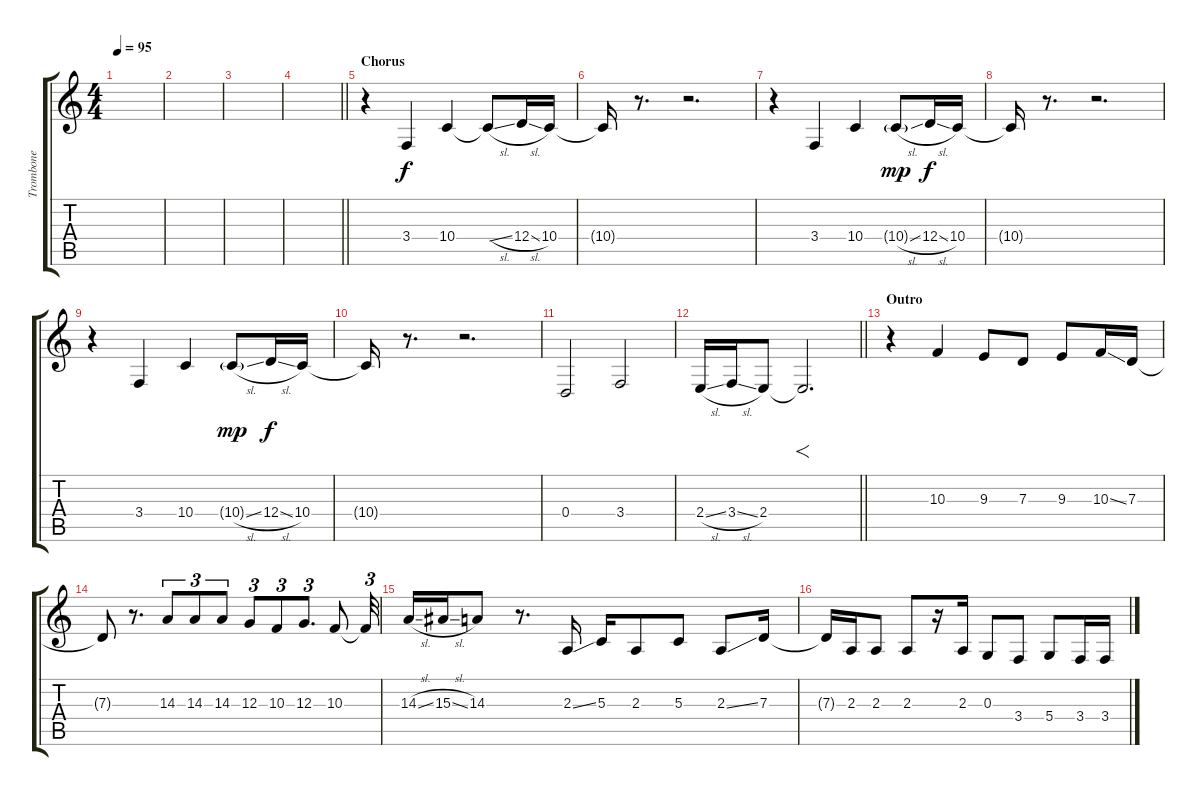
\track ("Trombone" "Trombone") {instrument trombone}
\staff {score tabs}
\tuning (E4 B3 G3 D3 A2 E2) {hide}
\ts (4 4)
\tempo 95
\clef g2
\ks c
|
|
|
\barLineRight lightlight
|
\section ("" "Chorus")
r.4 3.4.4 10.4.4 10.4{sl t}.8 12.4{sl}.16 10.4.16 |
10.4{t}.16 r.8{d} r.2{d} |
r.4 3.4.4 10.4.4 10.4{sl g}.8{dy mp} 12.4{sl}.16{dy f} 10.4.16 |
10.4{t}.16 r.8{d} r.2{d} |
r.4 3.4.4 10.4.4 10.4{sl g}.8{dy mp} 12.4{sl}.16{dy f} 10.4.16 |
10.4{t}.16 r.8{d} r.2{d} |
0.4.2 3.4.2 |
\barLineRight lightlight
2.4{sl}.16 3.4{sl}.16 2.4.8 2.4{t}.2{f d} |
\section ("" "Outro")
r.4 10.3.4 9.3.8 7.3.8 9.3.8 10.3{ss}.16 7.3.16 |
7.3{t}.8 r.8{d} 14.3.8{tu (3 2)} 14.3.8{tu (3 2)} 14.3.8{tu (3 2)} 12.3.8{tu (3 2)} 10.3.8{tu (3 2)} 12.3.8{d tu (3 2)} 10.3.8 10.3{t}.32{tu (3 2)} |
14.3{sl}.16 15.3{sl}.16 14.3.8 r.8{d} 2.3{ss}.16 5.3.16 2.3.8 5.3.8 2.3{ss}.8 7.3.16 |
7.3{t}.16 2.3.16 2.3.8 2.3.8 r.16 2.3.16 0.3.8 3.4.8 5.4.8 3.4.16 3.4.16
